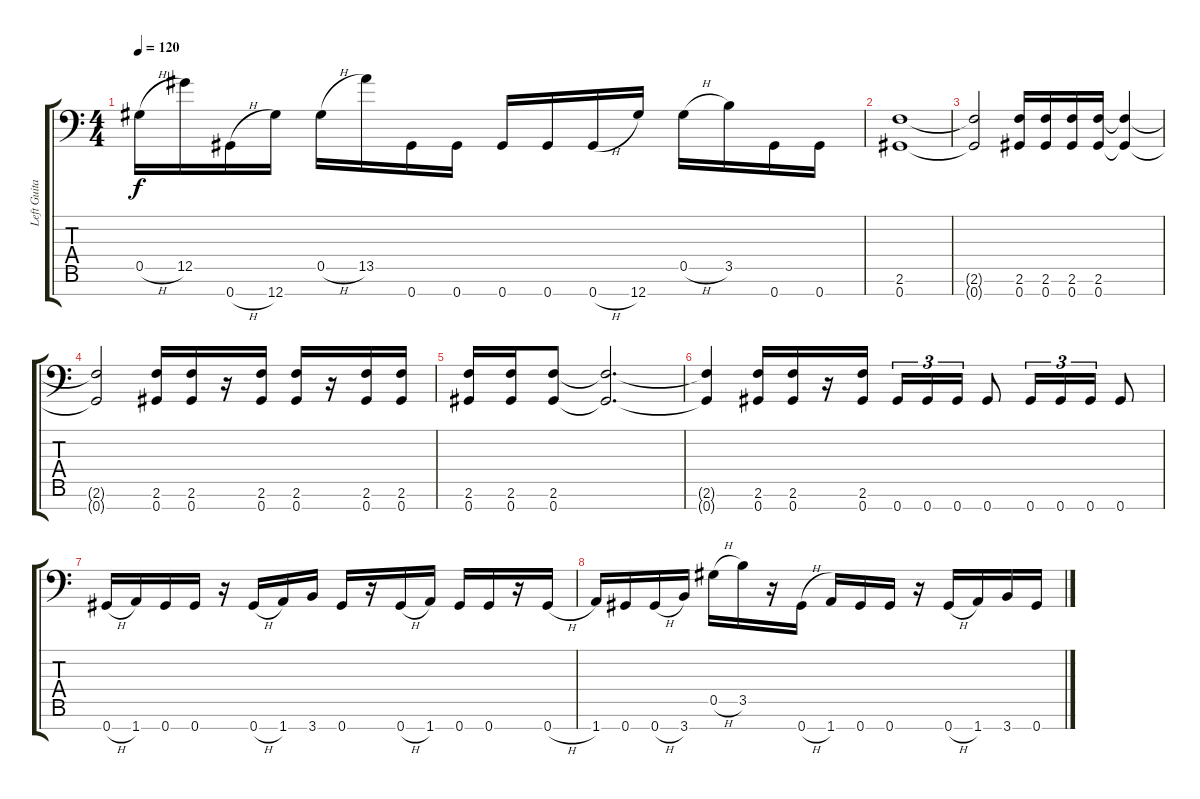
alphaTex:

\track ("Left Guitar" "Left Guita") {instrument overdrivenguitar}
\staff {score tabs}
\tuning (Eb4 Bb3 Gb3 Db3 Ab2 Eb2 Ab1) {hide}
\ts (4 4)
\tempo 120
\clef f4
\ks c
0.5{h}.16{dy f} 12.5.16 0.7{h}.16 12.7.16 0.5{h}.16 13.5.16 0.7.16 0.7.16 0.7.16 0.7.16 0.7{h}.16 12.7.16 0.5{h}.16 3.5.16 0.7.16 0.7.16 |
(2.6 0.7).1 |
(2.6{t} 0.7{t}).2 (2.6 0.7).16 (2.6 0.7).16 (2.6 0.7).16 (2.6 0.7).16 (2.6{t} 0.7{t}).4 |
(2.6{t} 0.7{t}).2 (2.6 0.7).16 (2.6 0.7).16 r.16 (2.6 0.7).16 (2.6 0.7).16 r.16 (2.6 0.7).16 (2.6 0.7).16 |
(2.6 0.7).16 (2.6 0.7).16 (2.6 0.7).8 (2.6{t} 0.7{t}).2{d} |
(2.6{t} 0.7{t}).4 (2.6 0.7).16 (2.6 0.7).16 r.16 (2.6 0.7).16 0.7.16{tu (3 2)} 0.7.16{tu (3 2)} 0.7.16{tu (3 2)} 0.7.8 0.7.16{tu (3 2)} 0.7.16{tu (3 2)} 0.7.16{tu (3 2)} 0.7.8 |
0.7{h}.16 1.7.16 0.7.16 0.7.16 r.16 0.7{h}.16 1.7.16 3.7.16 0.7.16 r.16 0.7{h}.16 1.7.16 0.7.16 0.7.16 r.16 0.7{h}.16 |
1.7.16 0.7.16 0.7{h}.16 3.7.16 0.5{h}.16 3.5.16 r.16 0.7{h}.16 1.7.16 0.7.16 0.7.16 r.16 0.7{h}.16 1.7.16 3.7.16 0.7.16
